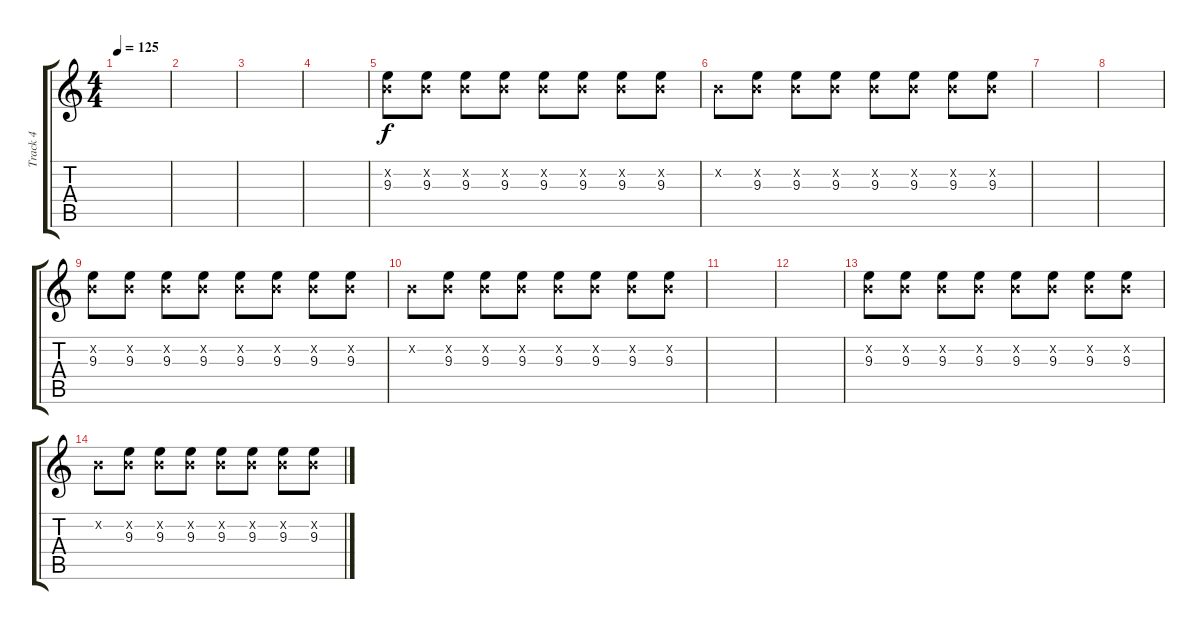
\track ("Track 4" "Track 4") {instrument electricguitarmuted}
\staff {score tabs}
\tuning (E4 B3 G3 D3 A2 E2) {hide}
\ts (4 4)
\tempo 125
\clef g2
\ks c
|
|
|
|
(0.2{x} 9.3).8 (0.2{x} 9.3).8 (0.2{x} 9.3).8 (0.2{x} 9.3).8 (0.2{x} 9.3).8 (0.2{x} 9.3).8 (0.2{x} 9.3).8 (0.2{x} 9.3).8 |
0.2{x}.8 (0.2{x} 9.3).8 (0.2{x} 9.3).8 (0.2{x} 9.3).8 (0.2{x} 9.3).8 (0.2{x} 9.3).8 (0.2{x} 9.3).8 (0.2{x} 9.3).8 |
|
|
(0.2{x} 9.3).8 (0.2{x} 9.3).8 (0.2{x} 9.3).8 (0.2{x} 9.3).8 (0.2{x} 9.3).8 (0.2{x} 9.3).8 (0.2{x} 9.3).8 (0.2{x} 9.3).8 |
0.2{x}.8 (0.2{x} 9.3).8 (0.2{x} 9.3).8 (0.2{x} 9.3).8 (0.2{x} 9.3).8 (0.2{x} 9.3).8 (0.2{x} 9.3).8 (0.2{x} 9.3).8 |
|
|
(0.2{x} 9.3).8 (0.2{x} 9.3).8 (0.2{x} 9.3).8 (0.2{x} 9.3).8 (0.2{x} 9.3).8 (0.2{x} 9.3).8 (0.2{x} 9.3).8 (0.2{x} 9.3).8 |
0.2{x}.8 (0.2{x} 9.3).8 (0.2{x} 9.3).8 (0.2{x} 9.3).8 (0.2{x} 9.3).8 (0.2{x} 9.3).8 (0.2{x} 9.3).8 (0.2{x} 9.3).8
